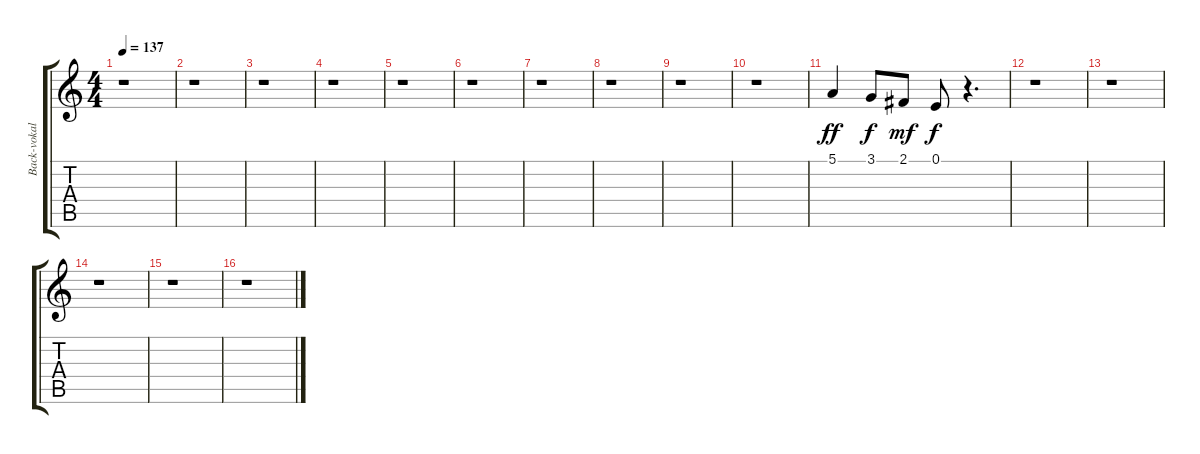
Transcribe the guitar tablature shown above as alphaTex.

\track ("Back-vokal" "Back-vokal") {instrument lead3calliope}
\staff {score tabs}
\tuning (E4 B3 G3 D3 A2 E2) {hide}
\ts (4 4)
\tempo 137
\clef g2
\ks c
r.1{dy f} |
r.1 |
r.1 |
r.1 |
r.1 |
r.1 |
r.1 |
r.1 |
r.1 |
r.1 |
5.1.4{dy ff} 3.1.8{dy f} 2.1.8{dy mf} 0.1.8{dy f} r.4{d} |
r.1 |
r.1 |
r.1 |
r.1 |
r.1
